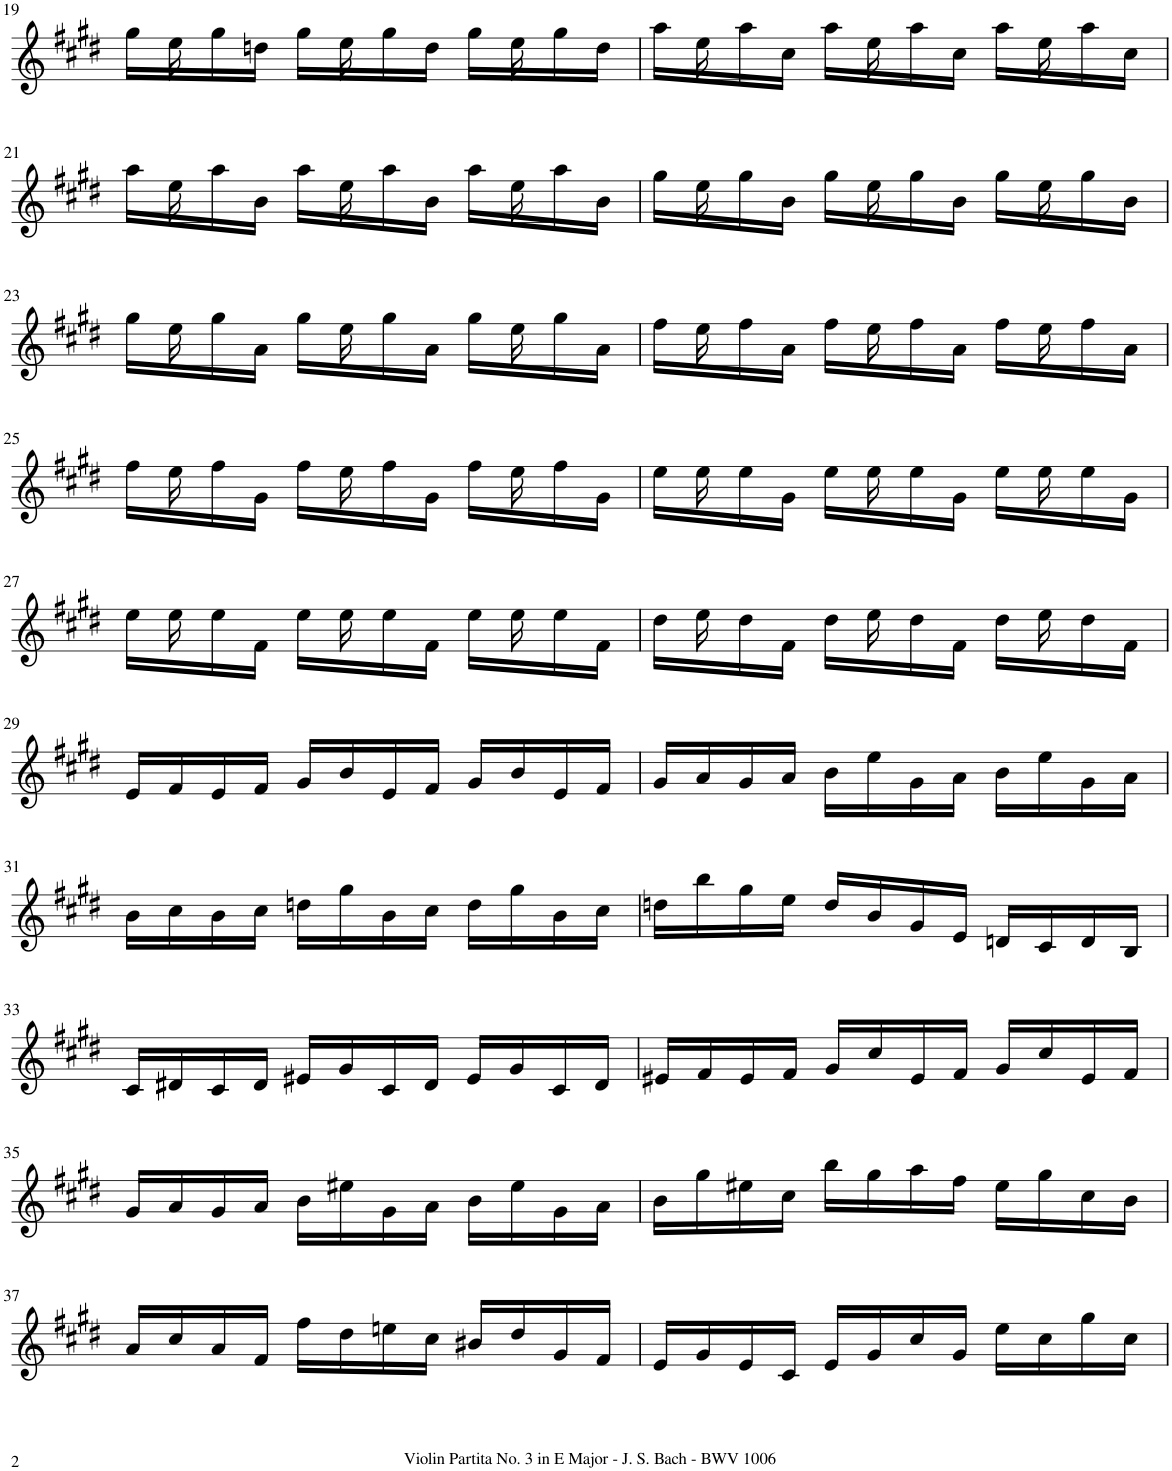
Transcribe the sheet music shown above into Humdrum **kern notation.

**kern
*part1
*staff1
*I"Violin
*I'Vln.
!!LO:PB:g=z
*clefG2
*k[f#c#g#d#]
*M3/4
=19
*^
16ryy	16gg#\LL
16ee\	16ryy
16ryy	16gg#\
16ryy	16ddn\JJ
16ryy	16gg#\LL
16ee\	16ryy
16ryy	16gg#\
16ryy	16dd\JJ
16ryy	16gg#\LL
16ee\	16ryy
16ryy	16gg#\
16ryy	16dd\JJ
=20	=20
16ryy	16aa\LL
16ee\	16ryy
16ryy	16aa\
16ryy	16cc#\JJ
16ryy	16aa\LL
16ee\	16ryy
16ryy	16aa\
16ryy	16cc#\JJ
16ryy	16aa\LL
16ee\	16ryy
16ryy	16aa\
16ryy	16cc#\JJ
!!LO:LB:g=z	!!
=21	=21
16ryy	16aa\LL
16ee\	16ryy
16ryy	16aa\
16ryy	16b\JJ
16ryy	16aa\LL
16ee\	16ryy
16ryy	16aa\
16ryy	16b\JJ
16ryy	16aa\LL
16ee\	16ryy
16ryy	16aa\
16ryy	16b\JJ
=22	=22
16ryy	16gg#\LL
16ee\	16ryy
16ryy	16gg#\
16ryy	16b\JJ
16ryy	16gg#\LL
16ee\	16ryy
16ryy	16gg#\
16ryy	16b\JJ
16ryy	16gg#\LL
16ee\	16ryy
16ryy	16gg#\
16ryy	16b\JJ
!!LO:LB:g=z	!!
=23	=23
16ryy	16gg#\LL
16ee\	16ryy
16ryy	16gg#\
16ryy	16a\JJ
16ryy	16gg#\LL
16ee\	16ryy
16ryy	16gg#\
16ryy	16a\JJ
16ryy	16gg#\LL
16ee\	16ryy
16ryy	16gg#\
16ryy	16a\JJ
=24	=24
16ryy	16ff#\LL
16ee\	16ryy
16ryy	16ff#\
16ryy	16a\JJ
16ryy	16ff#\LL
16ee\	16ryy
16ryy	16ff#\
16ryy	16a\JJ
16ryy	16ff#\LL
16ee\	16ryy
16ryy	16ff#\
16ryy	16a\JJ
!!LO:LB:g=z	!!
=25	=25
16ryy	16ff#\LL
16ee\	16ryy
16ryy	16ff#\
16ryy	16g#\JJ
16ryy	16ff#\LL
16ee\	16ryy
16ryy	16ff#\
16ryy	16g#\JJ
16ryy	16ff#\LL
16ee\	16ryy
16ryy	16ff#\
16ryy	16g#\JJ
=26	=26
16ryy	16ee\LL
16ee\	16ryy
16ryy	16ee\
16ryy	16g#\JJ
16ryy	16ee\LL
16ee\	16ryy
16ryy	16ee\
16ryy	16g#\JJ
16ryy	16ee\LL
16ee\	16ryy
16ryy	16ee\
16ryy	16g#\JJ
!!LO:LB:g=z	!!
=27	=27
16ryy	16ee\LL
16ee\	16ryy
16ryy	16ee\
16ryy	16f#\JJ
16ryy	16ee\LL
16ee\	16ryy
16ryy	16ee\
16ryy	16f#\JJ
16ryy	16ee\LL
16ee\	16ryy
16ryy	16ee\
16ryy	16f#\JJ
=28	=28
16ryy	16dd#\LL
16ee\	16ryy
16ryy	16dd#\
16ryy	16f#\JJ
16ryy	16dd#\LL
16ee\	16ryy
16ryy	16dd#\
16ryy	16f#\JJ
16ryy	16dd#\LL
16ee\	16ryy
16ryy	16dd#\
16ryy	16f#\JJ
*v	*v
!!LO:LB:g=z
=29
16e/LL
16f#/
16e/
16f#/JJ
16g#/LL
16b/
16e/
16f#/JJ
16g#/LL
16b/
16e/
16f#/JJ
=30
16g#/LL
16a/
16g#/
16a/JJ
16b\LL
16ee\
16g#\
16a\JJ
16b\LL
16ee\
16g#\
16a\JJ
!!LO:LB:g=z
=31
16b\LL
16cc#\
16b\
16cc#\JJ
16ddn\LL
16gg#\
16b\
16cc#\JJ
16dd\LL
16gg#\
16b\
16cc#\JJ
=32
16ddn\LL
16bb\
16gg#\
16ee\JJ
16dd/LL
16b/
16g#/
16e/JJ
16dn/LL
16c#/
16d/
16B/JJ
!!LO:LB:g=z
=33
16c#/LL
16d#X/
16c#/
16d#/JJ
16e#X/LL
16g#/
16c#/
16d#/JJ
16e#/LL
16g#/
16c#/
16d#/JJ
=34
16e#X/LL
16f#/
16e#/
16f#/JJ
16g#/LL
16cc#/
16e#/
16f#/JJ
16g#/LL
16cc#/
16e#/
16f#/JJ
!!LO:LB:g=z
=35
16g#/LL
16a/
16g#/
16a/JJ
16b\LL
16ee#X\
16g#\
16a\JJ
16b\LL
16ee#\
16g#\
16a\JJ
=36
16b\LL
16gg#\
16ee#X\
16cc#\JJ
16bb\LL
16gg#\
16aa\
16ff#\JJ
16ee#\LL
16gg#\
16cc#\
16b\JJ
!!LO:LB:g=z
=37
16a/LL
16cc#/
16a/
16f#/JJ
16ff#\LL
16dd#\
16een\
16cc#\JJ
16b#X/LL
16dd#/
16g#/
16f#/JJ
=38
16e/LL
16g#/
16e/
16c#/JJ
16e/LL
16g#/
16cc#/
16g#/JJ
16ee\LL
16cc#\
16gg#\
16cc#\JJ
=
*-
